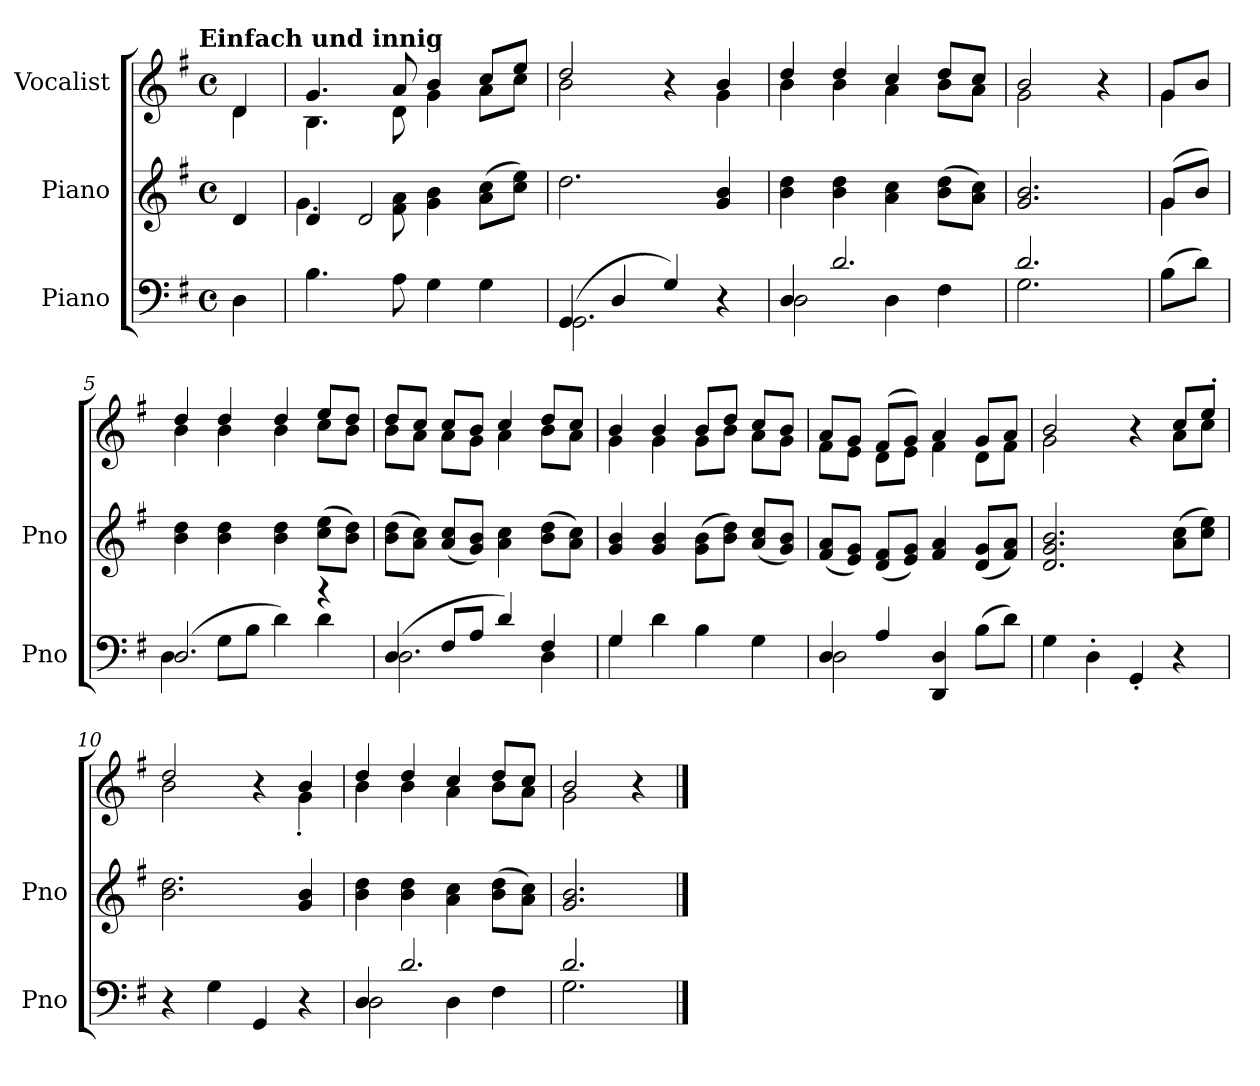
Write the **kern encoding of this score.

**kern	**kern	**kern
*part3	*part2	*part1
*staff3	*staff2	*staff1
*I"Piano	*I"Piano	*I"Vocalist
*I'Pno	*I'Pno	*
*clefF4	*clefG2	*clefG2
*k[f#]	*k[f#]	*k[f#]
*G:	*G:	*G:
!!LO:TX:omd:t=Einfach und innig
*M4/4	*M4/4	*M4/4
*met(c)	*met(c)	*met(c)
*MM120	*MM120	*MM120
=	=	=
*	*	*^
4D	4d	4d	4d
=1	=1	=1	=1
*	*^	*	*
4.B	4d	4.g	4.g	4.B
.	2d	.	.	.
8A	.	8f# 8a	8a	8d
4G	.	4g 4b	4b	4g
4G	(8a 8ccL	4ryy	8ccL	8aL
.	8cc 8eeJ)	.	8eeJ	8ccJ
*	*v	*v	*	*
=2	=2	=2	=2
*^	*	*	*
(4GG	2.GG	2.dd	2dd	2b
4D	.	.	.	.
4G)	.	.	4r	4ryy
4r	4ryy	4g 4b	4b	4g
=3	=3	=3	=3	=3
4D	2D	4b 4dd	4dd	4b
2.d	.	4b 4dd	4dd	4b
.	4D	4a 4cc	4cc	4a
.	4F#	(8b 8ddL	8ddL	8bL
.	.	8a 8ccJ)	8ccJ	8aJ
=4	=4	=4	=4	=4
2.d	2.G	2.g 2.b	2b	2g
.	.	.	4r	4ryy
*v	*v	*	*	*
=	=	=	=
*	*^	*	*
(8BL	(8gL	4g	8gL	4g
8dJ)	8bJ)	.	8bJ	.
*	*v	*v	*	*
=5	=5	=5	=5
*^	*	*	*
(2.D	4D	4b 4dd	4dd	4b
.	8GL	4b 4dd	4dd	4b
.	8BJ	.	.	.
.	4d)	4b 4dd	4dd	4b
4r	4d	(8cc 8eeL	8eeL	8ccL
.	.	8b 8ddJ)	8ddJ	8bJ
=6	=6	=6	=6	=6
(4D	2.D	(8b 8ddL	8ddL	8bL
.	.	8a 8ccJ)	8ccJ	8aJ
8F#L	.	(8a 8ccL	8ccL	8aL
8AJ	.	8g 8bJ)	8bJ	8gJ
4d)	.	4a 4cc	4cc	4a
4F#	4D	(8b 8ddL	8ddL	8bL
.	.	8a 8ccJ)	8ccJ	8aJ
=7	=7	=7	=7	=7
4G	4G	4g 4b	4b	4g
4d	2.ryy	4g 4b	4b	4g
4B	.	(8g 8bL	8bL	8gL
.	.	8b 8ddJ)	8ddJ	8bJ
4G	.	(8a 8ccL	8ccL	8aL
.	.	8g 8bJ)	8bJ	8gJ
=8	=8	=8	=8	=8
4D	2D	(8f# 8aL	8aL	8f#L
.	.	8e 8gJ)	8gJ	8eJ
4A	.	(8d 8f#L	(8f#L	8dL
.	.	8e 8gJ)	8gJ)	8eJ
4DD 4D	2ryy	4f# 4a	4a	4f#
(8BL	.	(8d 8gL	8gL	8dL
8dJ)	.	8f# 8aJ)	8aJ	8f#J
*v	*v	*	*	*
=9	=9	=9	=9
4G	2.d 2.g 2.b	2b	2g
4D'	.	.	.
4GG'	.	4r	4ryy
4r	(8a 8ccL	8ccL	8aL
.	8cc 8eeJ)	8ee'J	8ccJ
=10	=10	=10	=10
4r	2.b 2.dd	2dd	2b
4G	.	.	.
4GG	.	4r	4ryy
4r	4g 4b	4b	4g'
=11	=11	=11	=11
*^	*	*	*
4D	2D	4b 4dd	4dd	4b
2.d	.	4b 4dd	4dd	4b
.	4D	4a 4cc	4cc	4a
.	4F#	(8b 8ddL	8ddL	8bL
.	.	8a 8ccJ)	8ccJ	8aJ
=12	=12	=12	=12	=12
2.d	2.G	2.g 2.b	2b	2g
.	.	.	4r	4ryy
*v	*v	*	*v	*v
==	==	==
*-	*-	*-
